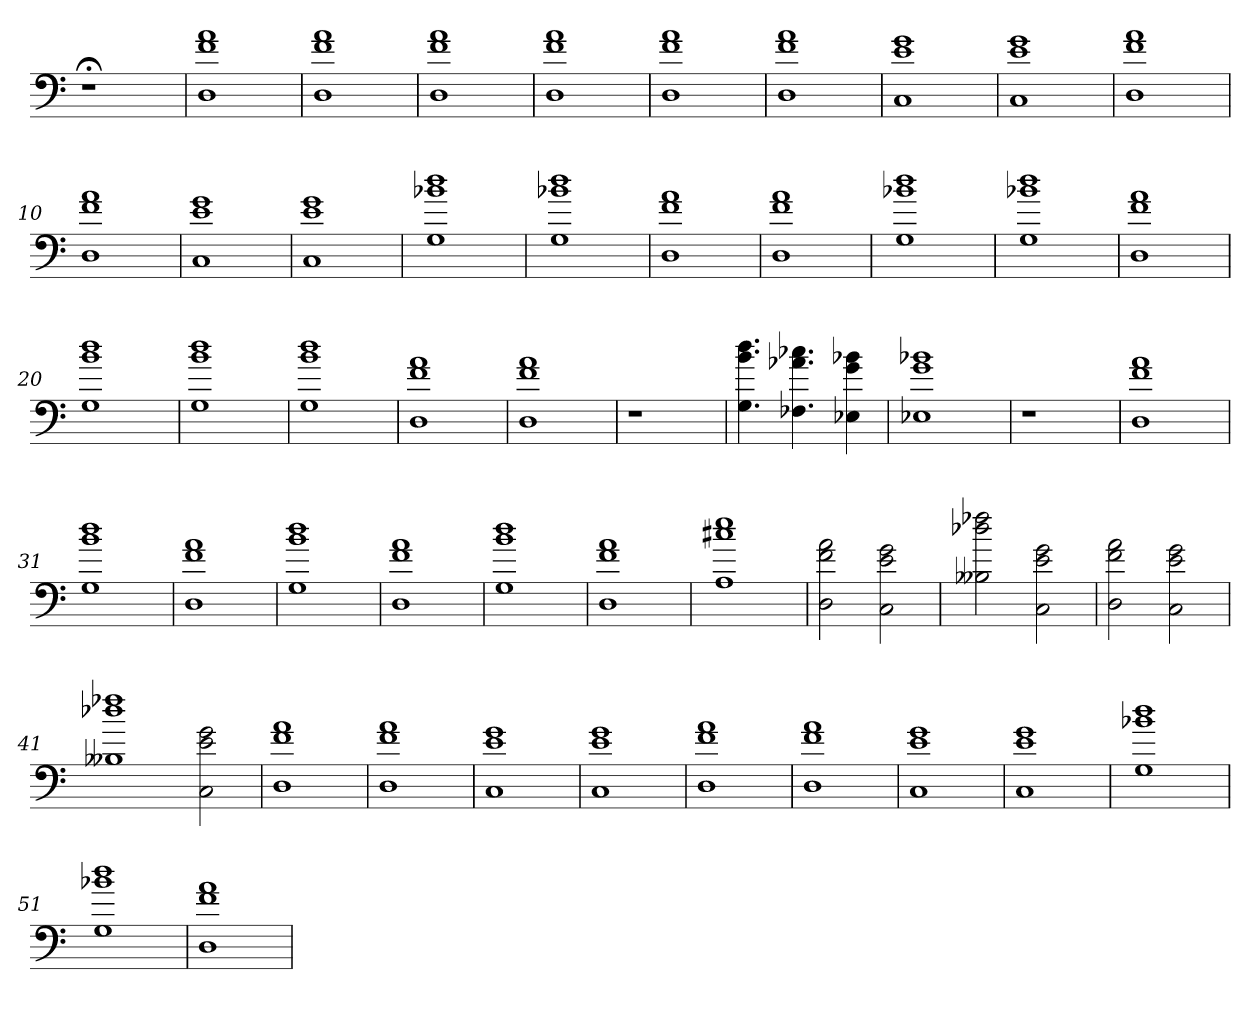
**kern
*part1
*staff1
=
1r;<
=1
1D 1f 1a
=2
1D 1f 1a
=3
1D 1f 1a
=4
1D 1f 1a
=5
1D 1f 1a
=6
1D 1f 1a
=7
1C 1e 1g
=8
1C 1e 1g
=9
1D 1f 1a
=10
1D 1f 1a
=11
1C 1e 1g
=12
1C 1e 1g
=13
1G 1b-X 1dd
=14
1G 1b-X 1dd
=15
1D 1f 1a
=16
1D 1f 1a
=17
1G 1b-X 1dd
=18
1G 1b-X 1dd
=19
1D 1f 1a
=20
1G 1b 1dd
=21
1G 1b 1dd
=22
1G 1b 1dd
=23
1D 1f 1a
=24
1D 1f 1a
=25
1r
=26
1r
=27
4.G 4.b 4.dd
4.F-X 4.a-X 4.cc-X
4E-X 4g 4b-X
=28
1E-X 1g 1b-X
=29
1r
=30
1D 1f 1a
=31
1G 1b 1dd
=32
1D 1f 1a
=33
1G 1b 1dd
=34
1D 1f 1a
=35
1G 1b 1dd
=36
1D 1f 1a
=37
1A 1cc#X 1ee
=38
2D 2f 2a
2C 2e 2g
=39
2B--X 2dd-X 2ff-X
2C 2e 2g
=40
2D 2f 2a
2C 2e 2g
=41
1B--X 1dd-X 1ff-X
2C 2e 2g
=42
1D 1f 1a
=43
1D 1f 1a
=44
1C 1e 1g
=45
1C 1e 1g
=46
1D 1f 1a
=47
1D 1f 1a
=48
1C 1e 1g
=49
1C 1e 1g
=50
1G 1b-X 1dd
=51
1G 1b-X 1dd
=52
1D 1f 1a
=
*-
